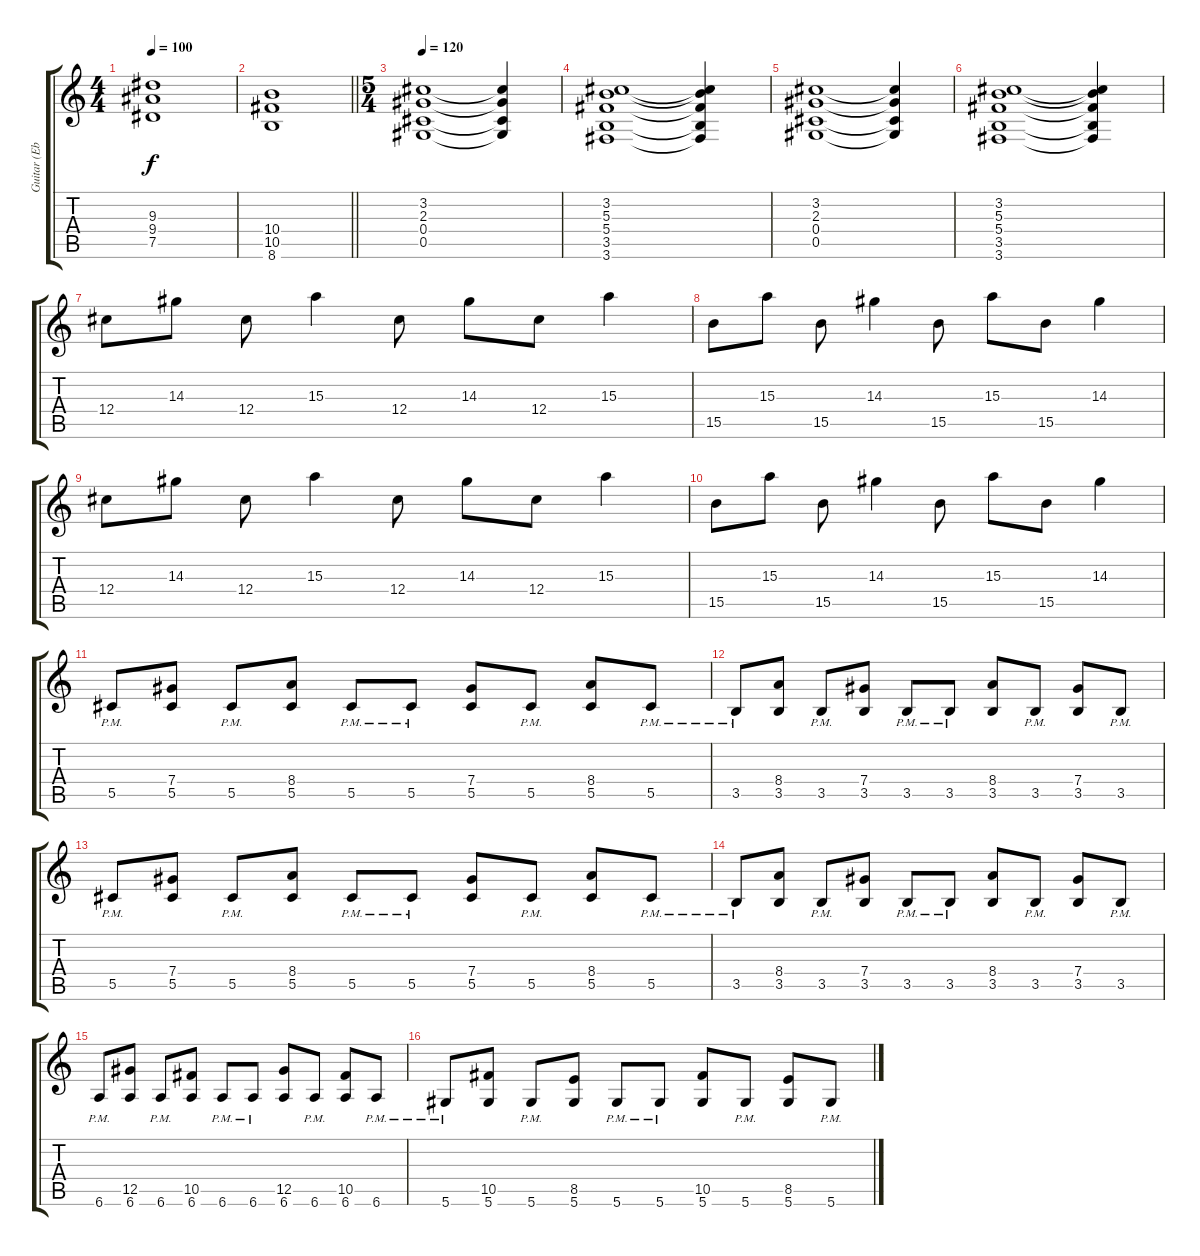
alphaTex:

\track ("Guitar (Eb)" "Guitar (Eb") {instrument distortionguitar}
\staff {score tabs}
\tuning (Eb4 Bb3 Gb3 Db3 Ab2 Eb2) {hide}
\ts (4 4)
\tempo 100
\clef g2
\ks c
(9.3 9.4 7.5).1{dy f} |
\barLineRight lightlight
(10.4 10.5 8.6).1 |
\ts (5 4)
\tempo 120
(3.2 2.3 0.4 0.5).1 (3.2{t} 2.3{t} 0.4{t} 0.5{t}).4 |
(3.2 5.3 5.4 3.5 3.6).1 (3.2{t} 5.3{t} 5.4{t} 3.5{t} 3.6{t}).4 |
(3.2 2.3 0.4 0.5).1 (3.2{t} 2.3{t} 0.4{t} 0.5{t}).4 |
(3.2 5.3 5.4 3.5 3.6).1 (3.2{t} 5.3{t} 5.4{t} 3.5{t} 3.6{t}).4 |
12.4.8 14.3.8 12.4.8 15.3.4 12.4.8 14.3.8 12.4.8 15.3.4 |
15.5.8 15.3.8 15.5.8 14.3.4 15.5.8 15.3.8 15.5.8 14.3.4 |
12.4.8 14.3.8 12.4.8 15.3.4 12.4.8 14.3.8 12.4.8 15.3.4 |
15.5.8 15.3.8 15.5.8 14.3.4 15.5.8 15.3.8 15.5.8 14.3.4 |
5.5{pm}.8 (7.4 5.5).8 5.5{pm}.8 (8.4 5.5).8 5.5{pm}.8 5.5{pm}.8 (7.4 5.5).8 5.5{pm}.8 (8.4 5.5).8 5.5{pm}.8 |
3.5{pm}.8 (8.4 3.5).8 3.5{pm}.8 (7.4 3.5).8 3.5{pm}.8 3.5{pm}.8 (8.4 3.5).8 3.5{pm}.8 (7.4 3.5).8 3.5{pm}.8 |
5.5{pm}.8 (7.4 5.5).8 5.5{pm}.8 (8.4 5.5).8 5.5{pm}.8 5.5{pm}.8 (7.4 5.5).8 5.5{pm}.8 (8.4 5.5).8 5.5{pm}.8 |
3.5{pm}.8 (8.4 3.5).8 3.5{pm}.8 (7.4 3.5).8 3.5{pm}.8 3.5{pm}.8 (8.4 3.5).8 3.5{pm}.8 (7.4 3.5).8 3.5{pm}.8 |
6.6{pm}.8 (12.5 6.6).8 6.6{pm}.8 (10.5 6.6).8 6.6{pm}.8 6.6{pm}.8 (12.5 6.6).8 6.6{pm}.8 (10.5 6.6).8 6.6{pm}.8 |
5.6{pm}.8 (10.5 5.6).8 5.6{pm}.8 (8.5 5.6).8 5.6{pm}.8 5.6{pm}.8 (10.5 5.6).8 5.6{pm}.8 (8.5 5.6).8 5.6{pm}.8
